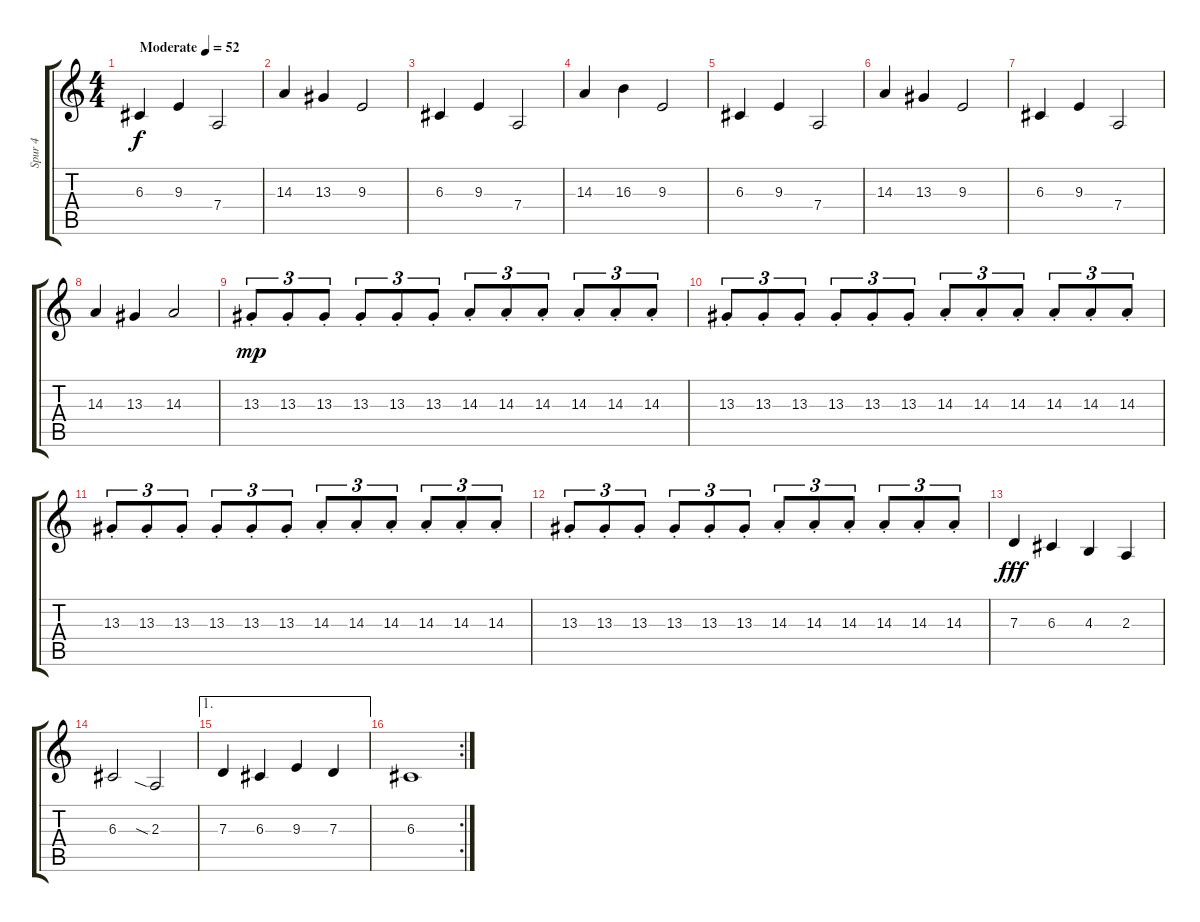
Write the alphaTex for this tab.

\track ("Spur 4" "Spur 4") {instrument flute}
\staff {score tabs}
\tuning (E4 B3 G3 D3 A2 E2) {hide}
\ts (4 4)
\tempo (52 "Moderate")
\clef g2
\ks c
6.3.4{dy f balance 11 instrument flute} 9.3.4 7.4.2 |
14.3.4 13.3.4 9.3.2 |
6.3.4 9.3.4 7.4.2 |
14.3.4 16.3.4 9.3.2 |
6.3.4 9.3.4 7.4.2 |
14.3.4 13.3.4 9.3.2 |
6.3.4 9.3.4 7.4.2 |
14.3.4 13.3.4 14.3.2 |
13.3{st}.8{tu (3 2) dy mp} 13.3{st}.8{tu (3 2)} 13.3{st}.8{tu (3 2)} 13.3{st}.8{tu (3 2)} 13.3{st}.8{tu (3 2)} 13.3{st}.8{tu (3 2)} 14.3{st}.8{tu (3 2)} 14.3{st}.8{tu (3 2)} 14.3{st}.8{tu (3 2)} 14.3{st}.8{tu (3 2)} 14.3{st}.8{tu (3 2)} 14.3{st}.8{tu (3 2)} |
13.3{st}.8{tu (3 2)} 13.3{st}.8{tu (3 2)} 13.3{st}.8{tu (3 2)} 13.3{st}.8{tu (3 2)} 13.3{st}.8{tu (3 2)} 13.3{st}.8{tu (3 2)} 14.3{st}.8{tu (3 2)} 14.3{st}.8{tu (3 2)} 14.3{st}.8{tu (3 2)} 14.3{st}.8{tu (3 2)} 14.3{st}.8{tu (3 2)} 14.3{st}.8{tu (3 2)} |
13.3{st}.8{tu (3 2)} 13.3{st}.8{tu (3 2)} 13.3{st}.8{tu (3 2)} 13.3{st}.8{tu (3 2)} 13.3{st}.8{tu (3 2)} 13.3{st}.8{tu (3 2)} 14.3{st}.8{tu (3 2)} 14.3{st}.8{tu (3 2)} 14.3{st}.8{tu (3 2)} 14.3{st}.8{tu (3 2)} 14.3{st}.8{tu (3 2)} 14.3{st}.8{tu (3 2)} |
13.3{st}.8{tu (3 2)} 13.3{st}.8{tu (3 2)} 13.3{st}.8{tu (3 2)} 13.3{st}.8{tu (3 2)} 13.3{st}.8{tu (3 2)} 13.3{st}.8{tu (3 2)} 14.3{st}.8{tu (3 2)} 14.3{st}.8{tu (3 2)} 14.3{st}.8{tu (3 2)} 14.3{st}.8{tu (3 2)} 14.3{st}.8{tu (3 2)} 14.3{st}.8{tu (3 2)} |
7.3.4{dy fff balance 8} 6.3.4 4.3.4 2.3.4 |
6.3.2 2.3{sia}.2 |
\ae 1
7.3.4 6.3.4 9.3.4 7.3.4 |
\rc 2
6.3.1
